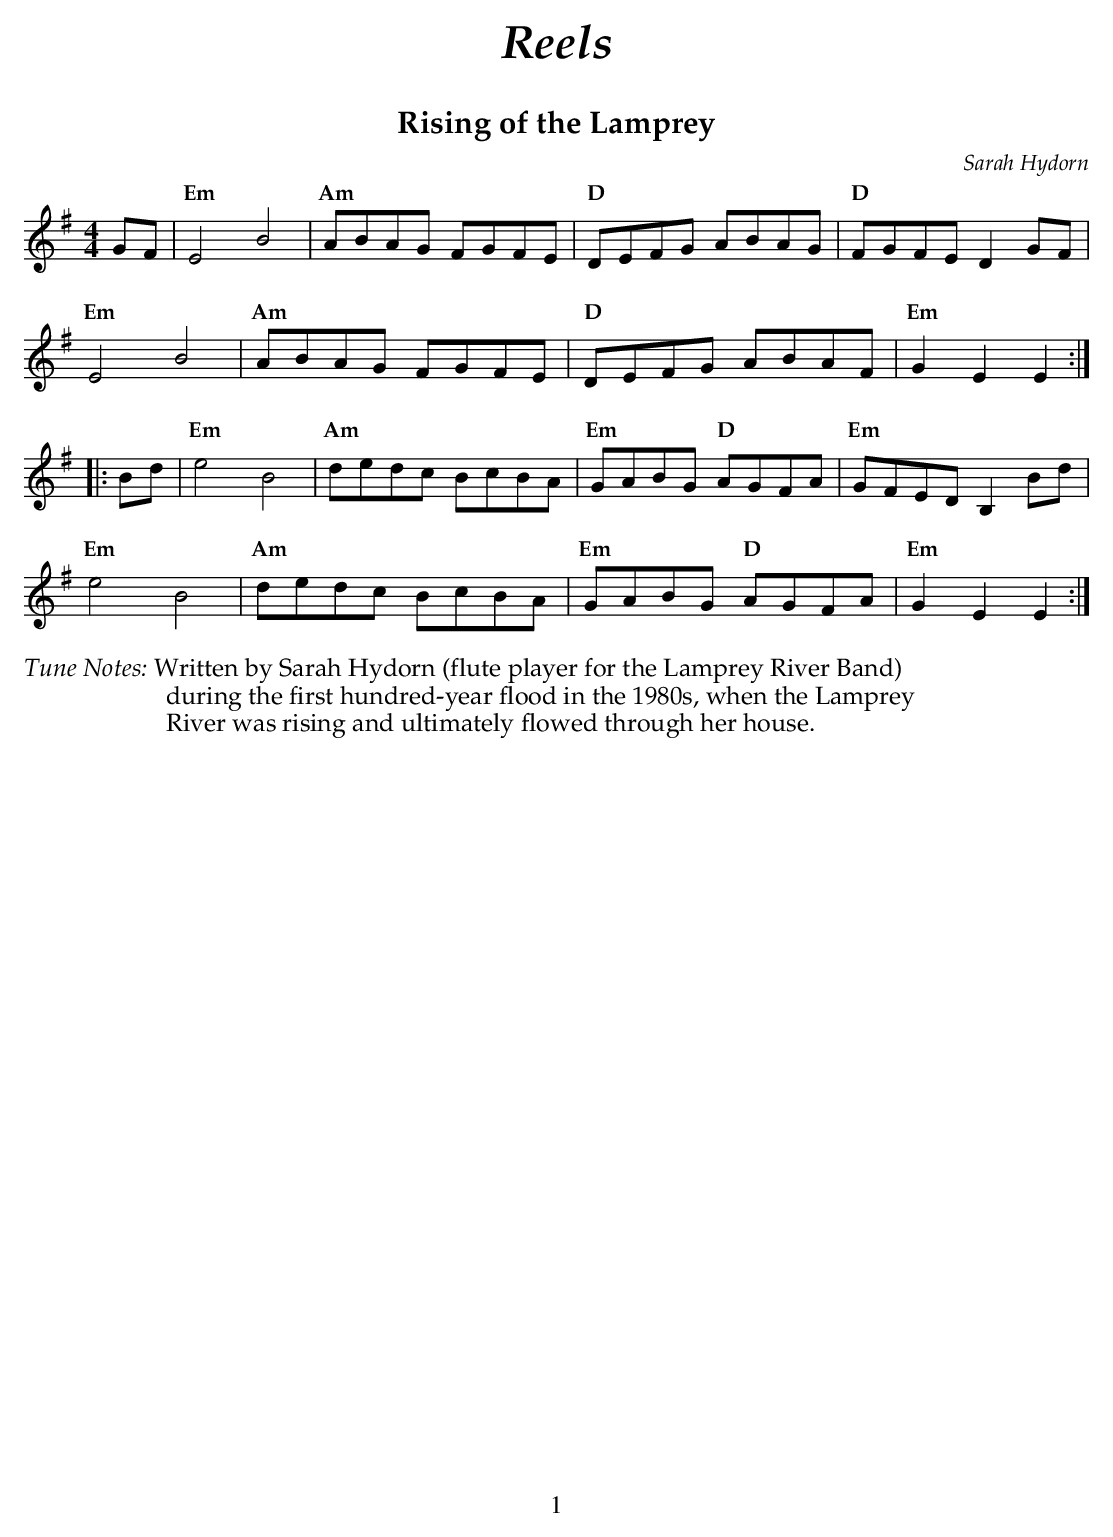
X:1
T:Rising of the Lamprey
C:Sarah Hydorn
M:4/4
L:1/8
K:Em
  GF |\
"Em" E4 B4 | "Am" ABAG FGFE | "D" DEFG ABAG | "D"  FGFE D2GF |
"Em" E4 B4 | "Am" ABAG FGFE | "D" DEFG ABAF | "Em" G2E2 E2 :|
|: Bd |\
"Em" e4 B4 | "Am" dedc BcBA | "Em" GABG "D" AGFA | "Em" GFED B,2Bd |
"Em" e4 B4 | "Am" dedc BcBA | "Em" GABG "D" AGFA |  "Em" G2E2 E2 :|
